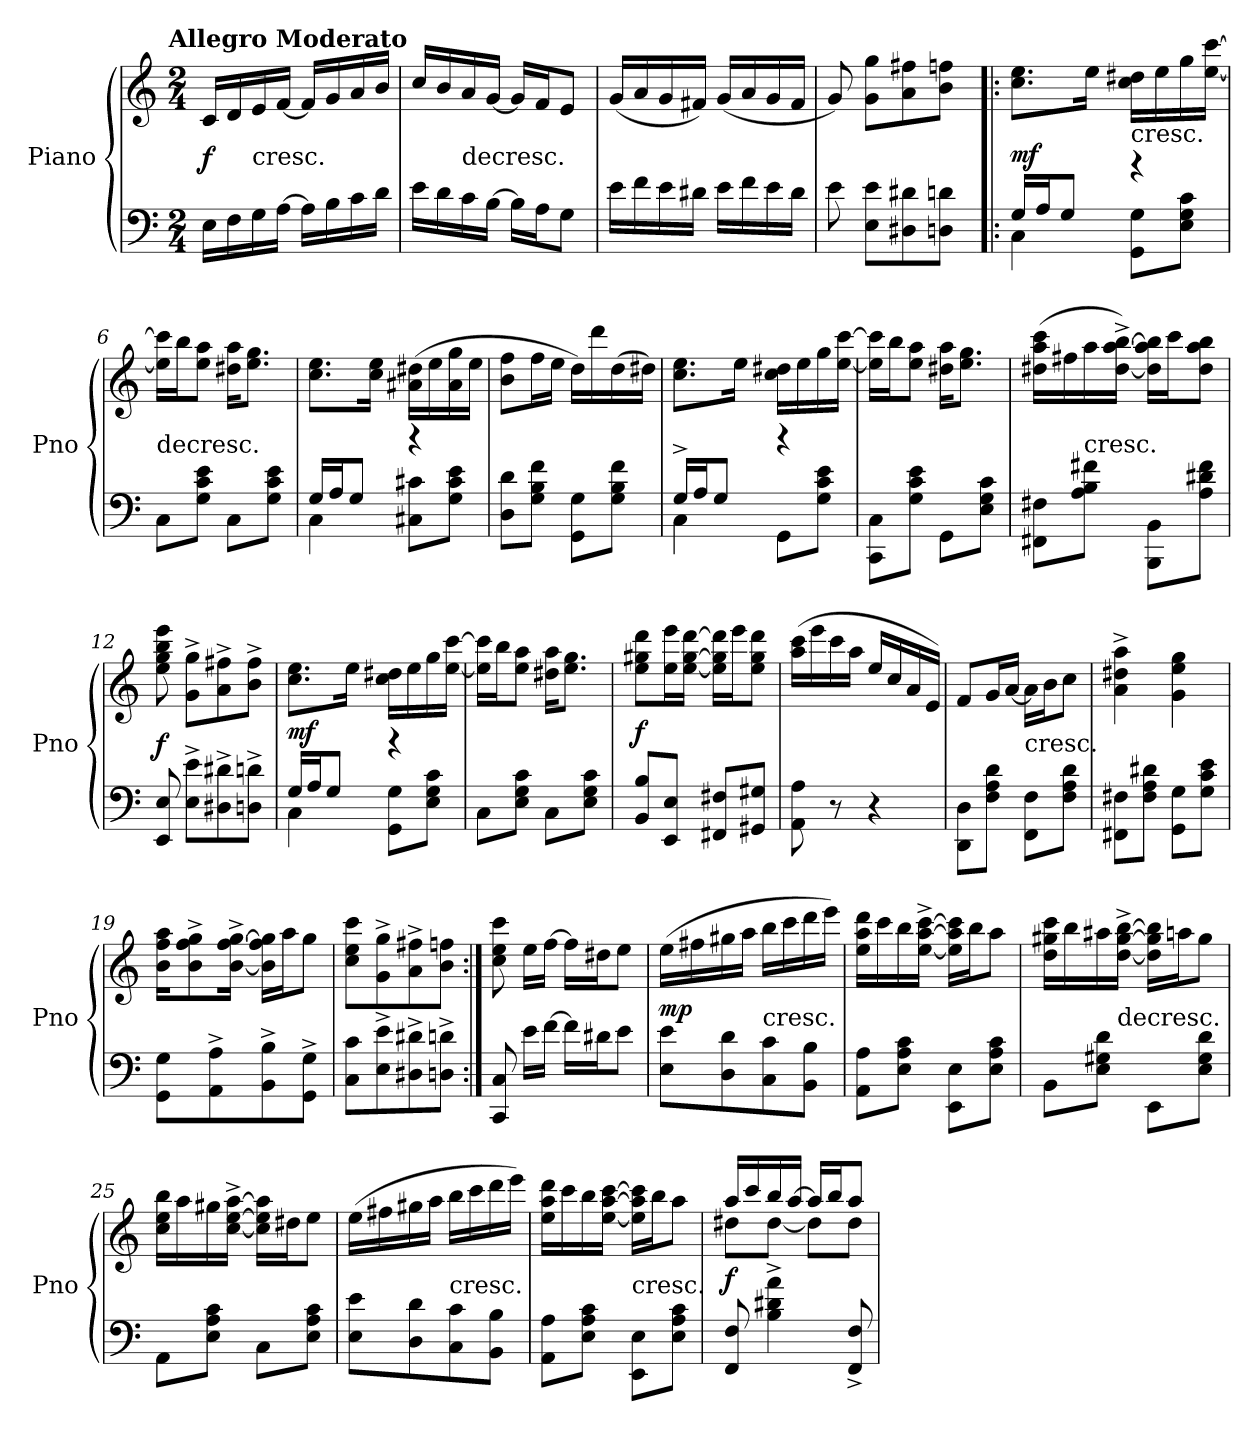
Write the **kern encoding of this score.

**kern	**kern	**dynam
*part1	*part1	*part1
*staff2	*staff1	*staff1/2
*I"Piano	*	*
*I'Pno	*	*
*clefF4	*clefG2	*
*k[]	*k[]	*
!!LO:TX:omd:t=Allegro Moderato
*M2/4	*M2/4	*
*MM100	*MM100	*
=1	=1	=1
16ELL	16cLL	f
16F	16d	.
!	!LO:TX:c:t=cresc.	!
16G	16e	.
[16AJJ	[16fJJ	.
16ALL]	16fLL]	.
16B	16g	.
16c	16a	.
16dJJ	16bJJ	.
=2	=2	=2
16eLL	16ccLL	.
16d	16b	.
!	!LO:TX:c:t=decresc.	!
16c	16a	.
[16BJJ	[16gJJ	.
16BLL]	16gLL]	.
16AJ	16fJ	.
8GJ	8eJ	.
=3	=3	=3
16eLL	(16gLL	.
16f	16a	.
16e	16g	.
16d#XJJ	16f#XJJ)	.
16eLL	(16gLL	.
16f	16a	.
16e	16g	.
16d#JJ	16f#JJ	.
=4	=4	=4
8e	8g)	.
8E 8eL	8g 8ggL	.
8D#X 8d#X	8a 8ff#X	.
8Dn 8dnJ	8b 8ffnJ	.
=5!|:	=5!|:	=5!|:
*^	*	*
16GLL	4C	8.cc 8.eeL	mf
16AJ	.	.	.
8GJ	.	.	.
.	.	16eeJk	.
!	!	!LO:TX:c:t=cresc.	!
4r	8GG 8GL	16cc 16dd#XLL	.
.	.	16ee	.
.	8E 8G 8cJ	16gg	.
.	.	[16ee [16cccJJ	.
*v	*v	*	*
=6	=6	=6
!	!LO:TX:c:t=decresc.	!
8CL	16ee] 16ccc]LL	.
.	16bbJ	.
8G 8c 8eJ	8ee 8aaJ	.
8CL	16dd#X 16aaKL	.
.	8.ee 8.ggJ	.
8G 8c 8eJ	.	.
=7	=7	=7
*^	*	*
16GLL	4C	8.cc 8.eeL	.
16AJ	.	.	.
8GJ	.	.	.
.	.	16cc 16eeJk	.
4r	8C#X 8c#XL	(16a#X 16dd#XLL	.
.	.	16ee	.
.	8G 8c# 8eJ	16a# 16gg	.
.	.	16eeJJ	.
*v	*v	*	*
=8	=8	=8
8D 8dL	8b 8ffL	.
8G 8B 8fJ	16ffL	.
.	16eeJJ	.
8GG 8GL	16ddLL)	.
.	16ddd	.
8G 8B 8fJ	(16dd	.
.	16dd#XJJ)	.
=9	=9	=9
*^	*	*
16G^LL	4C	8.cc 8.eeL	.
16AJ	.	.	.
8GJ	.	.	.
.	.	16eeJk	.
4r	8GGL	16cc 16dd#XLL	.
.	.	16ee	.
.	8G 8c 8eJ	16gg	.
.	.	[16ee [16cccJJ	.
*v	*v	*	*
=10	=10	=10
8CC 8CL	16ee] 16ccc]LL	.
.	16bbJ	.
8G 8c 8eJ	8ee 8aaJ	.
8GGL	16dd#X 16aaKL	.
.	8.ee 8.ggJ	.
8E 8G 8cJ	.	.
=11	=11	=11
8FF#X 8F#XL	(16dd#X 16aa 16cccLL	.
.	16ff#X	.
!	!LO:TX:c:t=cresc.	!
8A 8B 8f#XJ	16aa	.
.	[16dd#^ [16aa^ [16bb^JJ)	.
8BBB 8BBL	16dd#] 16aa] 16bb]LL	.
.	16cccJ	.
8A 8d#X 8f#J	8dd# 8aa 8bbJ	.
=12	=12	=12
8EE 8E	8ee 8gg 8bb 8eee	f
8E^ 8e^L	8g^ 8gg^L	.
8D#X^ 8d#X^	8a^ 8ff#X^	.
8Dn^ 8dn^J	8b^ 8ff#^J	.
=13	=13	=13
*^	*	*
16GLL	4C	8.cc 8.eeL	mf
16AJ	.	.	.
8GJ	.	.	.
.	.	16eeJk	.
4r	8GG 8GL	16cc 16dd#XLL	.
.	.	16ee	.
.	8E 8G 8cJ	16gg	.
.	.	[16ee [16cccJJ	.
*v	*v	*	*
=14	=14	=14
8CL	16ee] 16ccc]LL	.
.	16bbJ	.
8E 8G 8cJ	8ee 8aaJ	.
8CL	16dd#X 16aaKL	.
.	8.ee 8.ggJ	.
8E 8G 8cJ	.	.
=15	=15	=15
8BB 8BL	8ee 8gg#X 8dddL	f
8EE 8EJ	16ee 16eeeL	.
.	[16ee [16gg# [16dddJJ	.
8FF#X 8F#XL	16ee] 16gg#] 16ddd]LL	.
.	16eeeJ	.
8GG#X 8G#XJ	8ee 8gg# 8dddJ	.
=16	=16	=16
8AA 8A	(16aa 16cccLL	.
.	16eee	.
8r	16ccc	.
.	16aaJJ	.
4r	16eeLL	.
.	16cc	.
.	16a	.
.	16eJJ)	.
=17	=17	=17
8DD 8DL	8fL	.
8F 8A 8dJ	16gL	.
.	[16aJJ	.
!	!LO:TX:c:t=cresc.	!
8FF 8FL	16aLL]	.
.	16bJ	.
8F 8A 8dJ	8ccJ	.
=18	=18	=18
8FF#X 8F#XL	4a^ 4dd#X^ 4aa^	.
8F# 8A 8d#XJ	.	.
8GG 8GL	4g 4ee 4gg	.
8G 8c 8eJ	.	.
=19	=19	=19
8GG 8GL	16b 16ff 16aaKL	.
.	8b^ 8ff^ 8gg^	.
8AA^ 8A^	.	.
.	[16b^ [16ff^ [16gg^Jk	.
8BB^ 8B^	16b] 16ff] 16gg]LL	.
.	16aaJ	.
8GG^ 8G^J	8ggJ	.
=20	=20	=20
8C 8cL	8cc 8ee 8cccL	.
8E^ 8e^	8g^ 8gg^	.
8D#X^ 8d#X^	8a^ 8ff#X^	.
8Dn^ 8dn^J	8b 8ffnJ	.
=21:|!	=21:|!	=21:|!
8CC 8C	8cc 8ee 8ccc	.
16eLL	16eeLL	.
[16fJJ	[16ffJJ	.
16fLL]	16ffLL]	.
16d#XJ	16dd#XJ	.
8eJ	8eeJ	.
=22	=22	=22
8E 8eL	(16eeLL	mp
.	16ff#X	.
8D 8d	16gg#X	.
.	16aaJJ	.
!	!LO:TX:c:t=cresc.	!
8C 8c	16bbLL	.
.	16ccc	.
8BB 8BJ	16ddd	.
.	16eeeJJ)	.
=23	=23	=23
8AA 8AL	16ee 16aa 16dddLL	.
.	16ccc	.
8E 8A 8cJ	16bb	.
.	[16ee^ [16aa^ [16ccc^JJ	.
8EE 8EL	16ee] 16aa] 16ccc]LL	.
.	16bbJ	.
8E 8A 8cJ	8aaJ	.
=24	=24	=24
8BBL	16dd 16gg#X 16cccLL	.
.	16bb	.
8E 8G#X 8dJ	16aa#X	.
!	!LO:TX:c:t=decresc.	!
.	[16dd^ [16gg#^ [16bb^JJ	.
8EEL	16dd] 16gg#] 16bb]LL	.
.	16aanJ	.
8E 8G# 8dJ	8gg#J	.
=25	=25	=25
8AAL	16cc 16ee 16bbLL	.
.	16aa	.
8E 8A 8cJ	16gg#X	.
.	[16cc^ [16ee^ [16aa^JJ	.
8CL	16cc] 16ee] 16aa]LL	.
.	16dd#XJ	.
8E 8A 8cJ	8eeJ	.
=26	=26	=26
8E 8eL	(16eeLL	.
.	16ff#X	.
8D 8d	16gg#X	.
.	16aaJJ	.
!	!LO:TX:c:t=cresc.	!
8C 8c	16bbLL	.
.	16ccc	.
8BB 8BJ	16ddd	.
.	16eeeJJ)	.
=27	=27	=27
8AA 8AL	16ee 16aa 16dddLL	.
.	16ccc	.
8E 8A 8cJ	16bb	.
.	[16ee [16aa [16cccJJ	.
!	!LO:TX:c:t=cresc.	!
8EE 8EL	16ee] 16aa] 16ccc]LL	.
.	16bbJ	.
8E 8A 8cJ	8aaJ	.
=28	=28	=28
*	*^	*
8FF 8F	16aaLL	8dd#XL	f
.	16ccc	.	.
4B^ 4d#X^ 4a^	16bb	[8dd#J	.
.	[16aaJJ	.	.
.	16aaLL]	8dd#L]	.
.	16bbJ	.	.
8FF^ 8F^	8aaJ	8dd#J	.
*	*v	*v	*
=	=	=
*-	*-	*-
